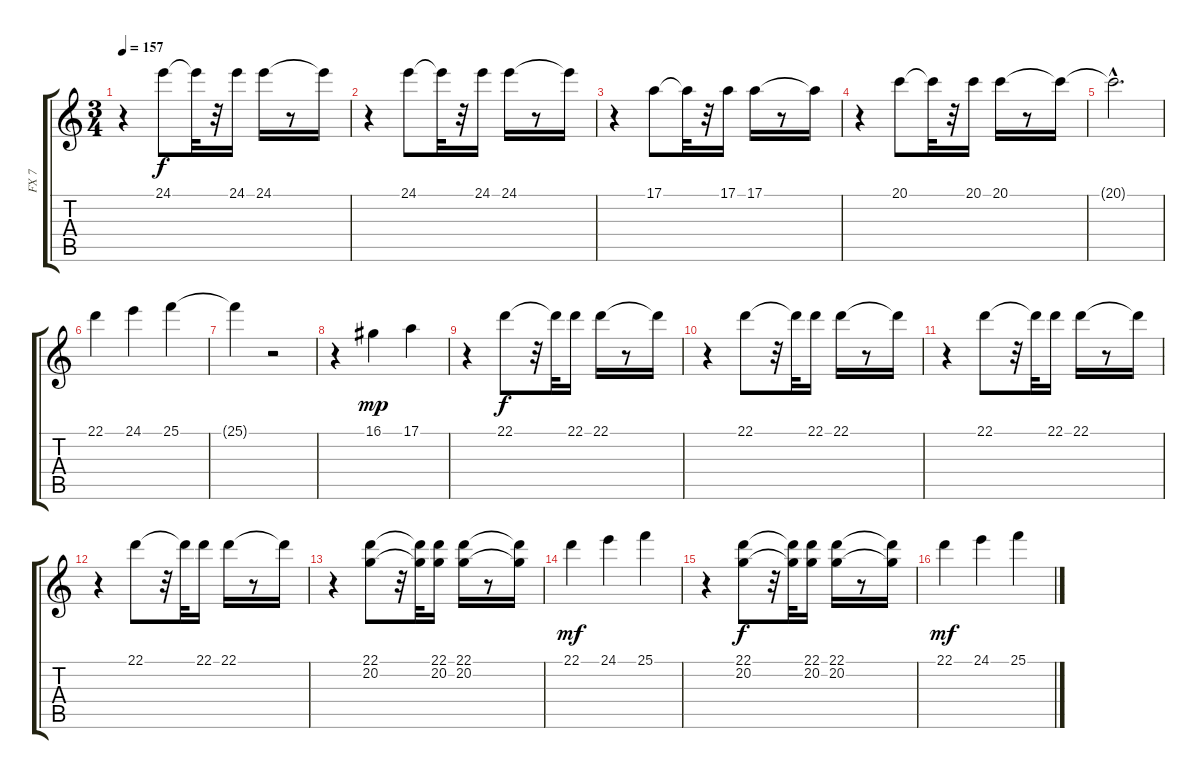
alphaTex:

\track ("FX 7" "FX 7") {instrument fx7echoes}
\staff {score tabs}
\tuning (E4 B3 G3 D3 A2 E2) {hide}
\ts (3 4)
\tempo 157
\clef g2
\ks c
r.4{dy f instrument fx7echoes} 24.1.8 24.1{t}.32 r.32 24.1.16 24.1.16 r.8 24.1{t}.16 |
r.4 24.1.8 24.1{t}.32 r.32 24.1.16 24.1.16 r.8 24.1{t}.16 |
r.4 17.1.8 17.1{t}.32 r.32 17.1.16 17.1.16 r.8 17.1{t}.16 |
r.4 20.1.8 20.1{t}.32 r.32 20.1.16 20.1.16 r.8 20.1{t}.16 |
20.1{hac t}.2{d} |
22.1.4 24.1.4 25.1.4 |
25.1{t}.4 r.2 |
r.4 16.1.4{dy mp} 17.1.4 |
r.4 22.1.8{dy f} r.32 22.1{t}.32 22.1.16 22.1.16 r.8 22.1{t}.16 |
r.4 22.1.8 r.32 22.1{t}.32 22.1.16 22.1.16 r.8 22.1{t}.16 |
r.4 22.1.8 r.32 22.1{t}.32 22.1.16 22.1.16 r.8 22.1{t}.16 |
r.4 22.1.8 r.32 22.1{t}.32 22.1.16 22.1.16 r.8 22.1{t}.16 |
r.4 (22.1 20.2).8 r.32 (22.1{t} 20.2{t}).32 (22.1 20.2).16 (22.1 20.2).16 r.8 (22.1{t} 20.2{t}).16 |
22.1.4{dy mf} 24.1.4 25.1.4 |
r.4 (22.1 20.2).8{dy f} r.32 (22.1{t} 20.2{t}).32 (22.1 20.2).16 (22.1 20.2).16 r.8 (22.1{t} 20.2{t}).16 |
22.1.4{dy mf} 24.1.4 25.1.4
